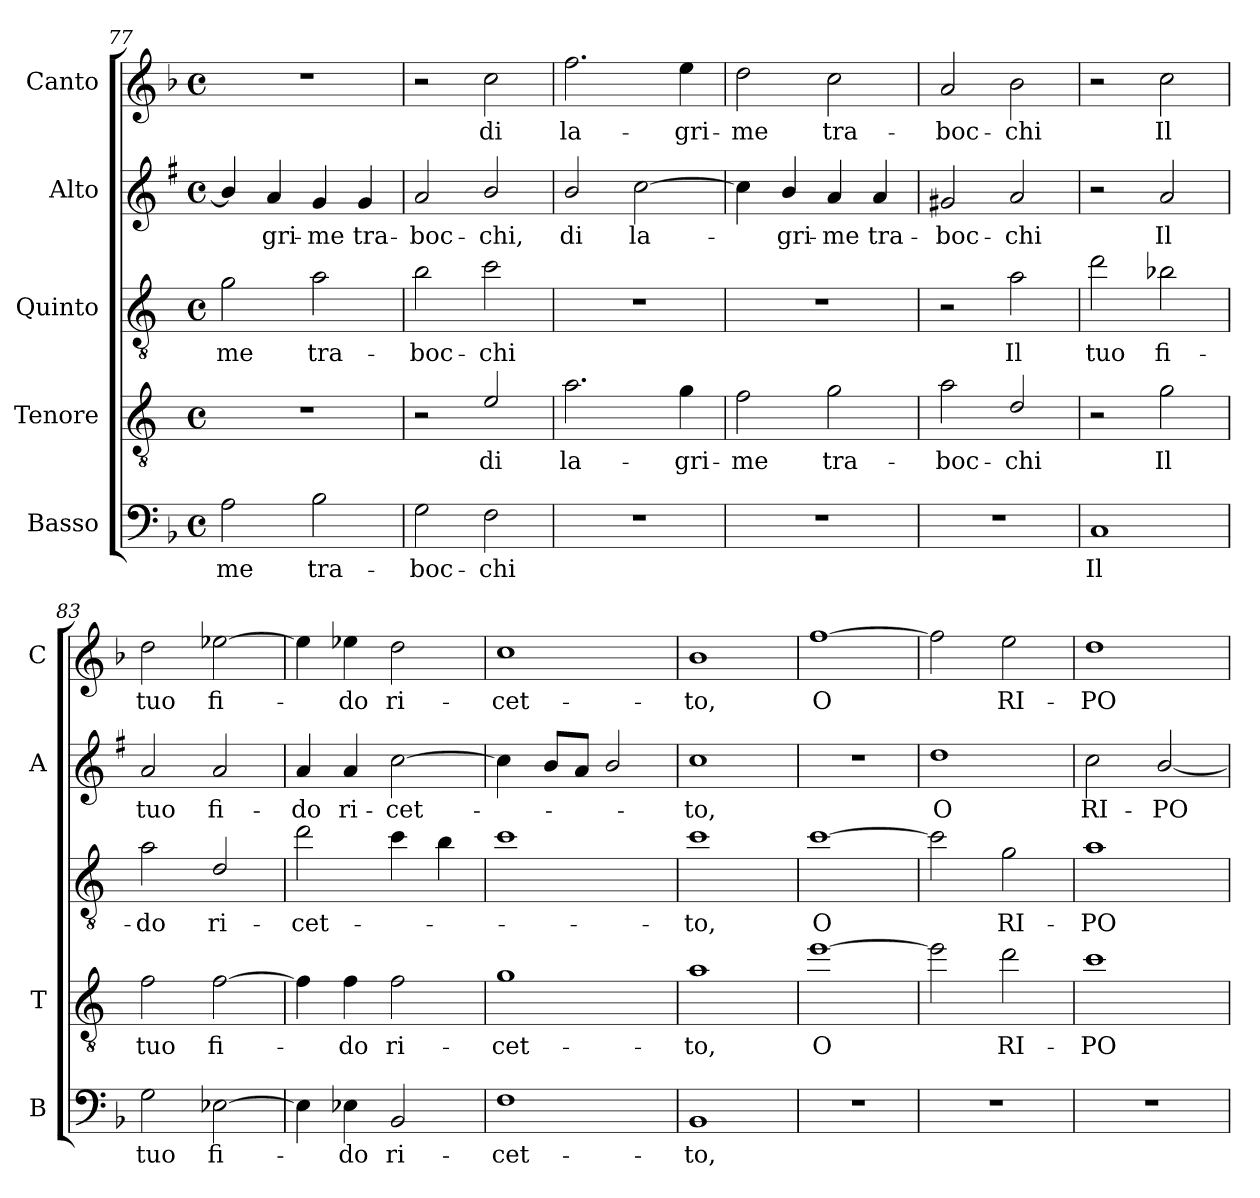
**kern	**text	**kern	**text	**kern	**text	**kern	**text	**kern	**text
*part5	*part5	*part4	*part4	*part3	*part3	*part2	*part2	*part1	*part1
*staff5	*staff5	*staff4	*staff4	*staff3	*staff3	*staff2	*staff2	*staff1	*staff1
*I"Basso	*	*I"Tenore	*	*I"Quinto	*	*I"Alto	*	*I"Canto	*
*I'B	*	*I'T	*	*	*	*I'A	*	*I'C	*
*clefF4	*	*clefGv2	*	*clefGv2	*	*clefG2	*	*clefG2	*
*	*	*ITrd4c7	*	*ITrd4c7	*	*ITrd1c2	*	*	*
*k[b-]	*	*k[b-]	*	*k[b-]	*	*k[b-]	*	*k[b-]	*
*F:	*	*F:	*	*F:	*	*F:	*	*F:	*
*M4/4	*	*M4/4	*	*M4/4	*	*M4/4	*	*M4/4	*
*met(c)	*	*met(c)	*	*met(c)	*	*met(c)	*	*met(c)	*
=77	=77	=77	=77	=77	=77	=77	=77	=77	=77
!	!LO:LY:b	!	!	!	!LO:LY:b	!	!	!	!
2A\	-me	1r	.	2c\	-me	4a/]	.	1r	.
!	!	!	!	!	!	!	!LO:LY:b	!	!
.	.	.	.	.	.	4g/	-gri-	.	.
!	!LO:LY:b	!	!	!	!LO:LY:b	!	!LO:LY:b	!	!
2B-\	tra-	.	.	2d\	tra-	4f/	-me	.	.
!	!	!	!	!	!	!	!LO:LY:b	!	!
.	.	.	.	.	.	4f/	tra-	.	.
!!LO:LB:g=z
=78	=78	=78	=78	=78	=78	=78	=78	=78	=78
!	!LO:LY:b	!	!	!	!LO:LY:b	!	!LO:LY:b	!	!
2G\	-boc-	2r	.	2e\	-boc-	2g/	-boc-	2r	.
!	!LO:LY:b	!	!LO:LY:b	!	!LO:LY:b	!	!LO:LY:b	!	!LO:LY:b
2F\	-chi	2A/	di	2f\	-chi	2a/	-chi,	2cc\	di
=79	=79	=79	=79	=79	=79	=79	=79	=79	=79
!	!	!	!LO:LY:b	!	!	!	!LO:LY:b	!	!LO:LY:b
1r	.	2.d\	la-	1r	.	2a/	di	2.ff\	la-
!	!	!	!	!	!	!	!LO:LY:b	!	!
.	.	.	.	.	.	[2b-\	la-	.	.
!	!	!	!LO:LY:b	!	!	!	!	!	!LO:LY:b
.	.	4c\	-gri-	.	.	.	.	4ee\	-gri-
=80	=80	=80	=80	=80	=80	=80	=80	=80	=80
!	!	!	!LO:LY:b	!	!	!	!	!	!LO:LY:b
1r	.	2B-\	-me	1r	.	4b-\]	.	2dd\	-me
!	!	!	!	!	!	!	!LO:LY:b	!	!
.	.	.	.	.	.	4a/	-gri-	.	.
!	!	!	!LO:LY:b	!	!	!	!LO:LY:b	!	!LO:LY:b
.	.	2c\	tra-	.	.	4g/	-me	2cc\	tra-
!	!	!	!	!	!	!	!LO:LY:b	!	!
.	.	.	.	.	.	4g/	tra-	.	.
=81	=81	=81	=81	=81	=81	=81	=81	=81	=81
!	!	!	!LO:LY:b	!	!	!	!LO:LY:b	!	!LO:LY:b
1r	.	2d\	-boc-	2r	.	2f#X/	-boc-	2a/	-boc-
!	!	!	!LO:LY:b	!	!LO:LY:b	!	!LO:LY:b	!	!LO:LY:b
.	.	2G/	-chi	2d\	Il	2g/	-chi	2b-\	-chi
=82	=82	=82	=82	=82	=82	=82	=82	=82	=82
!	!LO:LY:b	!	!	!	!LO:LY:b	!	!	!	!
1C	Il	2r	.	2g\	tuo	2r	.	2r	.
!	!	!	!LO:LY:b	!	!LO:LY:b	!	!LO:LY:b	!	!LO:LY:b
.	.	2c\	Il	2e-X\	fi-	2g/	Il	2cc\	Il
=83	=83	=83	=83	=83	=83	=83	=83	=83	=83
!	!LO:LY:b	!	!LO:LY:b	!	!LO:LY:b	!	!LO:LY:b	!	!LO:LY:b
2G\	tuo	2B-\	tuo	2d\	-do	2g/	tuo	2dd\	tuo
!	!LO:LY:b	!	!LO:LY:b	!	!LO:LY:b	!	!LO:LY:b	!	!LO:LY:b
[2E-X\	fi-	[2B-\	fi-	2G/	ri-	2g/	fi-	[2ee-X\	fi-
=84	=84	=84	=84	=84	=84	=84	=84	=84	=84
!	!	!	!	!	!LO:LY:b	!	!LO:LY:b	!	!
4E-\]	.	4B-\]	.	2g\	-cet-	4g/	-do	4ee-\]	.
!	!LO:LY:b	!	!LO:LY:b	!	!	!	!LO:LY:b	!	!LO:LY:b
4E-X\	-do	4B-\	-do	.	.	4g/	ri-	4ee-X\	-do
!	!LO:LY:b	!	!LO:LY:b	!	!	!	!LO:LY:b	!	!LO:LY:b
2BB-/	ri-	2B-\	ri-	4f\	.	[2b-\	-cet-	2dd\	ri-
.	.	.	.	4e\	.	.	.	.	.
!!LO:PB:g=z
=85	=85	=85	=85	=85	=85	=85	=85	=85	=85
!	!LO:LY:b	!	!LO:LY:b	!	!	!	!	!	!LO:LY:b
1F	-cet-	1c	-cet-	1f	.	4b-\]	.	1cc	-cet-
.	.	.	.	.	.	8a/L	.	.	.
.	.	.	.	.	.	8g/J	.	.	.
.	.	.	.	.	.	2a/	.	.	.
=86	=86	=86	=86	=86	=86	=86	=86	=86	=86
!	!LO:LY:b	!	!LO:LY:b	!	!LO:LY:b	!	!LO:LY:b	!	!LO:LY:b
1BB-	-to,	1d	-to,	1f	-to,	1b-	-to,	1b-	-to,
=87	=87	=87	=87	=87	=87	=87	=87	=87	=87
!	!	!	!LO:LY:b	!	!LO:LY:b	!	!	!	!LO:LY:b
1r	.	[1a	O	[1f	O	1r	.	[1ff	O
=88	=88	=88	=88	=88	=88	=88	=88	=88	=88
!	!	!	!	!	!	!	!LO:LY:b	!	!
1r	.	2a\]	.	2f\]	.	1cc	O	2ff\]	.
!	!	!	!LO:LY:b	!	!LO:LY:b	!	!	!	!LO:LY:b
.	.	2g\	RI-	2c\	RI-	.	.	2ee\	RI-
=89	=89	=89	=89	=89	=89	=89	=89	=89	=89
!	!	!	!LO:LY:b	!	!LO:LY:b	!	!LO:LY:b	!	!LO:LY:b
1r	.	1f	-PO-	1d	-PO-	2b-\	RI-	1dd	-PO-
!	!	!	!	!	!	!	!LO:LY:b	!	!
.	.	.	.	.	.	[2a/	-PO-	.	.
=	=	=	=	=	=	=	=	=	=
*-	*-	*-	*-	*-	*-	*-	*-	*-	*-
